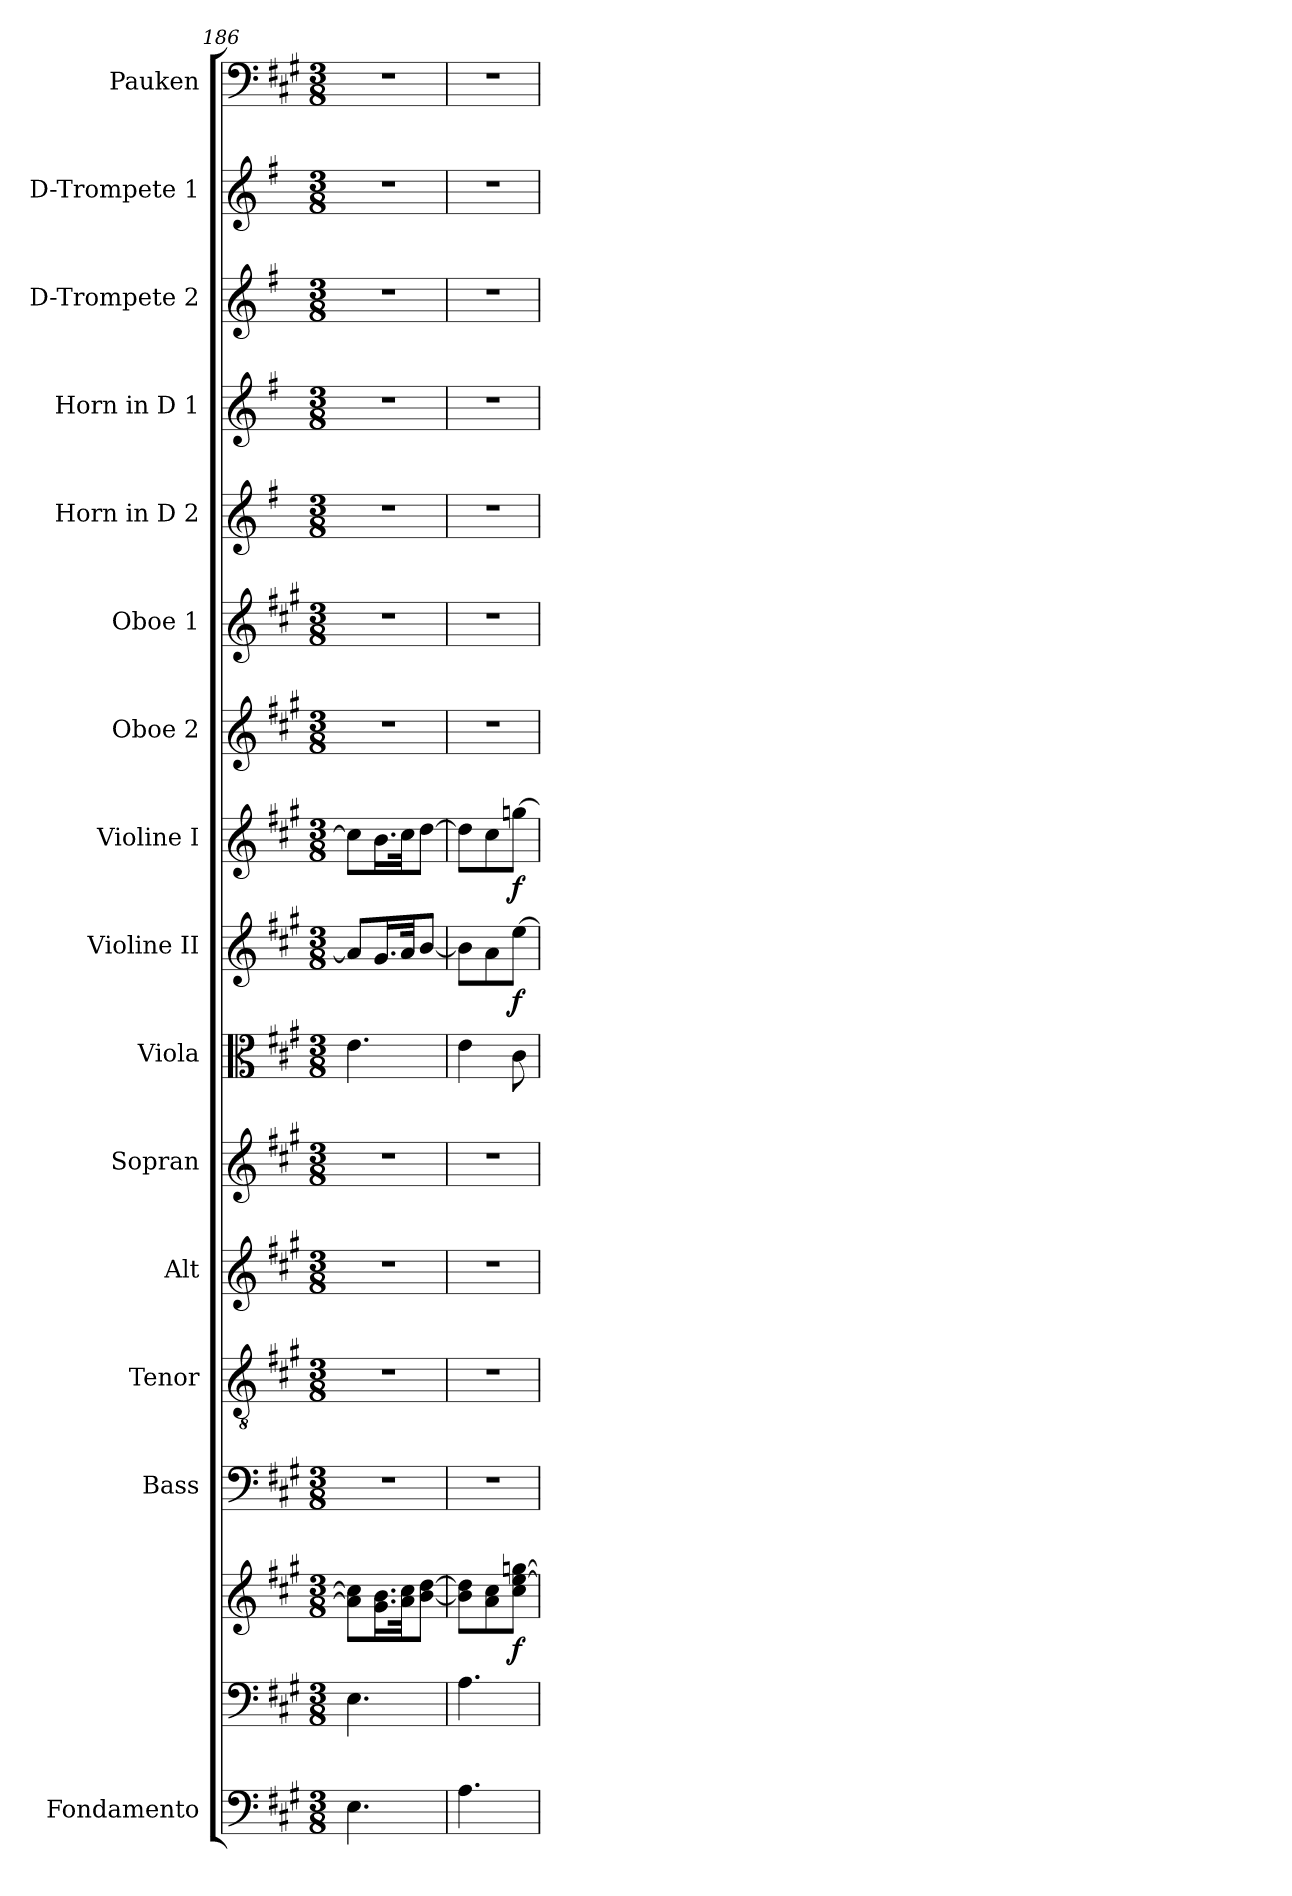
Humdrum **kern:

**kern	**kern	**kern	**dynam	**kern	**kern	**kern	**kern	**kern	**kern	**dynam	**kern	**dynam	**kern	**kern	**kern	**kern	**kern	**kern	**kern
*part16	*part15	*part15	*part15	*part14	*part13	*part12	*part11	*part10	*part9	*part9	*part8	*part8	*part7	*part6	*part5	*part4	*part3	*part2	*part1
*staff17	*staff16	*staff15	*staff15/16	*staff14	*staff13	*staff12	*staff11	*staff10	*staff9	*staff9	*staff8	*staff8	*staff7	*staff6	*staff5	*staff4	*staff3	*staff2	*staff1
*I"Fondamento	*	*	*	*I"Bass	*I"Tenor	*I"Alt	*I"Sopran	*I"Viola	*I"Violine II	*	*I"Violine I	*	*I"Oboe 2	*I"Oboe 1	*I"Horn in D 2	*I"Horn in D 1	*I"D-Trompete 2	*I"D-Trompete 1	*I"Pauken
*I'F.	*	*	*	*I'B.	*I'T.	*I'A.	*I'S.	*I'Vla.	*I'Vl. II	*	*I'Vl. I	*	*I'Ob. 2	*I'Ob. 1	*	*	*I'D Trp. 2	*I'D Trp. 1	*I'Pk.
*clefF4	*clefF4	*clefG2	*	*clefF4	*clefGv2	*clefG2	*clefG2	*clefC3	*clefG2	*	*clefG2	*	*clefG2	*clefG2	*clefG2	*clefG2	*clefG2	*clefG2	*clefF4
*ITrd7c12	*	*	*	*	*	*	*	*	*	*	*	*	*	*	*ITrd6c10	*ITrd6c10	*ITrd-1c-2	*ITrd-1c-2	*
*k[f#c#g#]	*k[f#c#g#]	*k[f#c#g#]	*	*k[f#c#g#]	*k[f#c#g#]	*k[f#c#g#]	*k[f#c#g#]	*k[f#c#g#]	*k[f#c#g#]	*	*k[f#c#g#]	*	*k[f#c#g#]	*k[f#c#g#]	*k[f#c#g#]	*k[f#c#g#]	*k[f#c#g#]	*k[f#c#g#]	*k[f#c#g#]
*A:	*A:	*A:	*	*A:	*A:	*A:	*A:	*A:	*A:	*	*A:	*	*A:	*A:	*A:	*A:	*A:	*A:	*A:
*M3/8	*M3/8	*M3/8	*	*M3/8	*M3/8	*M3/8	*M3/8	*M3/8	*M3/8	*	*M3/8	*	*M3/8	*M3/8	*M3/8	*M3/8	*M3/8	*M3/8	*M3/8
=186	=186	=186	=186	=186	=186	=186	=186	=186	=186	=186	=186	=186	=186	=186	=186	=186	=186	=186	=186
4.EE\	4.E\	8a\] 8cc#\]L	.	4.r	4.r	4.r	4.r	4.e\	8a/L]	.	8cc#\L]	.	4.r	4.r	4.r	4.r	4.r	4.r	4.r
.	.	16.g#\ 16.b\L	.	.	.	.	.	.	16.g#/L	.	16.b\L	.	.	.	.	.	.	.	.
.	.	32a\ 32cc#\Jk	.	.	.	.	.	.	32a/Jk	.	32cc#\Jk	.	.	.	.	.	.	.	.
.	.	[8b\ [8dd\J	.	.	.	.	.	.	[8b/J	.	[8dd\J	.	.	.	.	.	.	.	.
=187	=187	=187	=187	=187	=187	=187	=187	=187	=187	=187	=187	=187	=187	=187	=187	=187	=187	=187	=187
4.AA\	4.A\	8b\] 8dd\]L	.	4.r	4.r	4.r	4.r	4e\	8b\L]	.	8dd\L]	.	4.r	4.r	4.r	4.r	4.r	4.r	4.r
.	.	8a\ 8cc#\	.	.	.	.	.	.	8a\	.	8cc#\	.	.	.	.	.	.	.	.
!	!	!	!LO:DY:b	!	!	!	!	!	!	!LO:DY:b	!	!LO:DY:b	!	!	!	!	!	!	!
.	.	8cc#\ [8ee\ [8ggn\J	f	.	.	.	.	8c#\	[8ee\J	f	[8ggn\J	f	.	.	.	.	.	.	.
=	=	=	=	=	=	=	=	=	=	=	=	=	=	=	=	=	=	=	=
*-	*-	*-	*-	*-	*-	*-	*-	*-	*-	*-	*-	*-	*-	*-	*-	*-	*-	*-	*-
